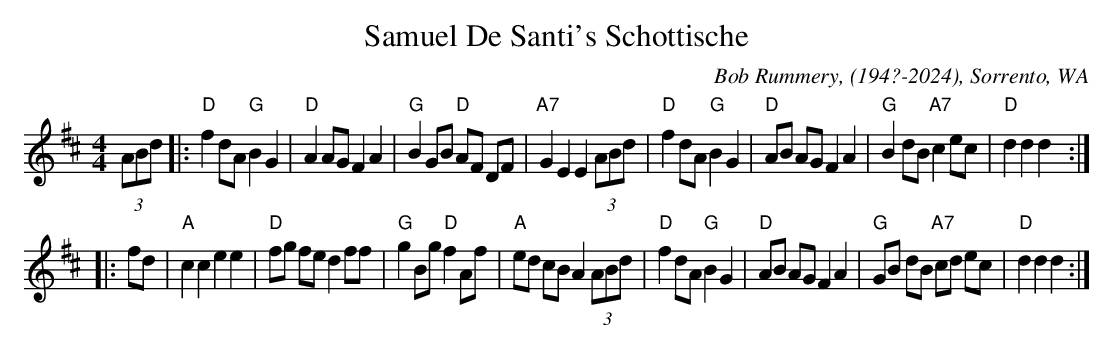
X:1
T:Samuel De Santi's Schottische
C:Bob Rummery, (194?-2024), Sorrento, WA
M:4/4
L:1/8
K:D
(3ABd|:"D"f2dA"G"B2G2|"D"A2AGF2A2|"G"B2GB "D"AF DF|"A7"G2E2E2 (3ABd|
"D"f2dA"G"B2G2|"D"AB AGF2A2|"G"B2dB"A7"c2ec|"D"d2d2d2:|!
|:fd|"A"c2c2e2e2|"D"fg fed2ff|"G"g2Bg"D"f2Af|"A"ed cBA2 (3ABd|
"D"f2dA"G"B2G2|"D"AB AGF2A2|"G"GB dB "A7"cd ec|"D"d2d2d2:|
